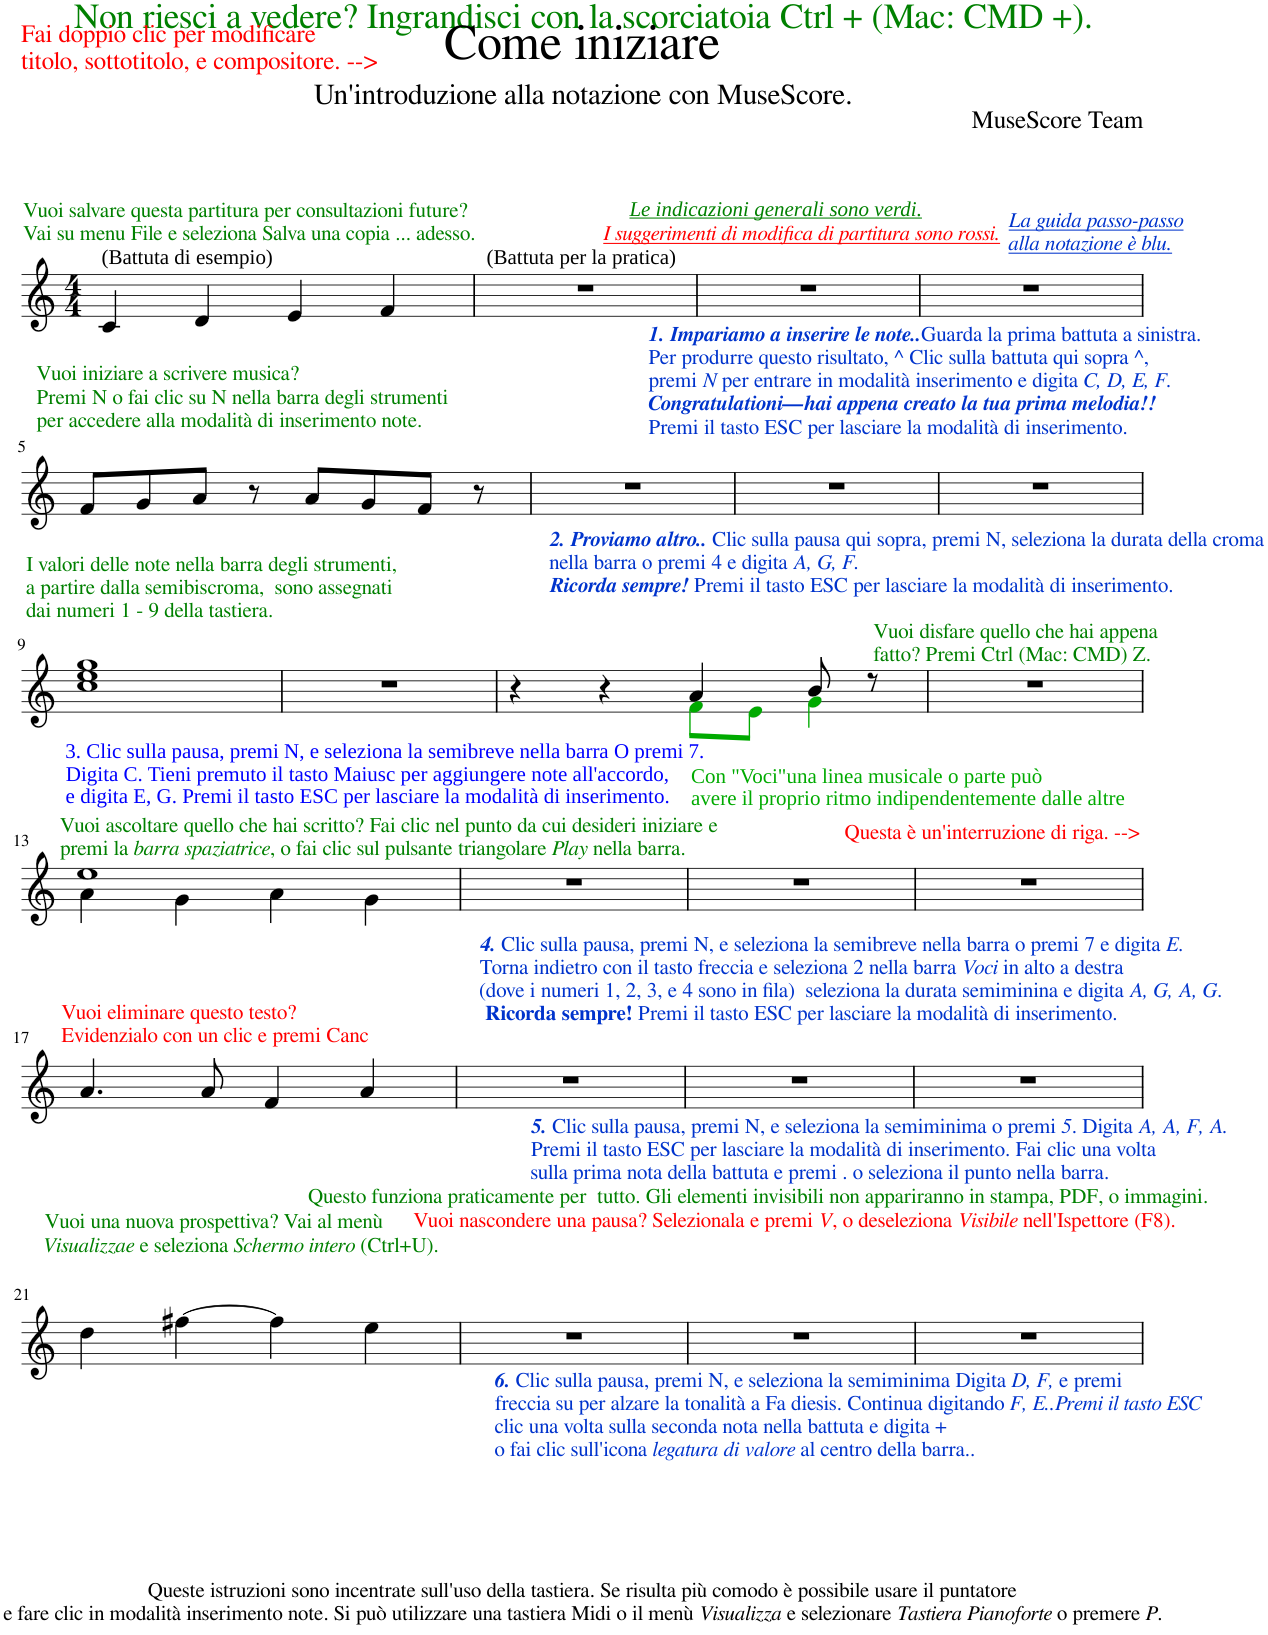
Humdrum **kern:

**kern
*part1
*staff1
*I"Piano
*I'Pno.
*clefG2
*k[]
*M4/4
=1
!LO:TX:a:t=(Battuta di esempio)
!LO:TX:a:color=#008000:t=Vuoi salvare questa partitura per consultazioni future?
!LO:TX:a:t=Vai su menu File e seleziona Salva una copia ... adesso.
4c/
4d/
4e/
4f/
=2
!LO:TX:a:t=(Battuta per la pratica)
!LO:TX:b:Bi:color=#0033CC:t=1. Impariamo a inserire le note..
!LO:TX:b:t=Guarda la prima battuta a sinistra.
!LO:TX:b:t=Per produrre questo risultato, ^ Clic sulla battuta qui sopra ^,
!LO:TX:b:t=premi
!LO:TX:b:i:t=N
!LO:TX:b:t=per entrare in modalità inserimento e digita
!LO:TX:b:i:t=C, D, E, F.
!LO:TX:b:B:t=Congratulationi—hai appena creato la tua prima melodia!!
!LO:TX:b:t=Premi il tasto ESC per lasciare la modalità di inserimento.
1r
=3
!LO:TX:a:i:color=#FF0000:t=I suggerimenti di modifica di partitura sono rossi.
!LO:TX:a:i:color=#008000:t=Le indicazioni generali sono verdi.
1r
=4
!LO:TX:a:i:color=#0033CC:t=La guida passo-passo
!LO:TX:a:t=alla notazione è blu.
1r
!!LO:LB:g=z
=5
!LO:TX:a:color=#008000:t=Vuoi iniziare a scrivere musica?
!LO:TX:a:t=Premi N o fai clic su N nella barra degli strumenti
!LO:TX:a:t=per accedere alla modalità di inserimento note.
8f/L
8g/
8a/J
8r
8a/L
8g/
8f/J
8r
=6
!LO:TX:b:Bi:color=#0033CC:t=2. Proviamo altro..
!LO:TX:b:t=Clic sulla pausa qui sopra, premi N, seleziona la durata della croma
!LO:TX:b:t=nella barra o premi 4 e digita
!LO:TX:b:i:t=A, G, F.
!LO:TX:b:t=Ricorda sempre!
!LO:TX:b:t=Premi il tasto ESC per lasciare la modalità di inserimento.
1r
=7
1r
=8
1r
!!LO:LB:g=z
=9
!LO:TX:a:color=#008000:t=I valori delle note nella barra degli strumenti,
!LO:TX:a:t=a partire dalla semibiscroma,  sono assegnati
!LO:TX:a:t=dai numeri 1 - 9 della tastiera.
!LO:TX:b:color=#0000FF:t=3. Clic sulla pausa, premi N, e seleziona la semibreve nella barra O premi 7.
!LO:TX:b:t=Digita C. Tieni premuto il tasto Maiusc per aggiungere note all'accordo,
!LO:TX:b:t=e digita E, G. Premi il tasto ESC per lasciare la modalità di inserimento.
1cc 1ee 1gg
=10
1r
=11
*^
4r	2ryy
4r	.
!LO:TX:b:color=#00AA00:t=Con "Voci"una linea musicale o parte può	!
!LO:TX:b:t=avere il proprio ritmo indipendentemente dalle altre	!
4a/	8fi\L
.	8ei\J
8b/	4gi\
8r	.
*v	*v
=12
!LO:TX:a:color=#008000:t=Vuoi disfare quello che hai appena
!LO:TX:a:t=fatto? Premi Ctrl (Mac&colon; CMD) Z.
1r
!!LO:LB:g=z
=13
*^
!LO:TX:a:color=#008000:t=Vuoi ascoltare quello che hai scritto? Fai clic nel punto da cui desideri iniziare e	!
!LO:TX:a:t=premi la	!
!LO:TX:a:i:t=barra spaziatrice	!
!LO:TX:a:t=, o fai clic sul pulsante triangolare	!
!LO:TX:a:i:t=Play	!
!LO:TX:a:t=nella barra.	!
1ee	4a\
.	4g\
.	4a\
.	4g\
=14	=14
!LO:TX:b:Bi:color=#0033CC:t=4.	!
!LO:TX:b:t=Clic sulla pausa, premi N, e seleziona la semibreve nella barra o premi 7 e digita	!
!LO:TX:b:i:t=E	!
!LO:TX:b:t=.	!
!LO:TX:b:t=Torna indietro con il tasto freccia e seleziona 2 nella barra	!
!LO:TX:b:i:t=Voci	!
!LO:TX:b:t=in alto a destra	!
!LO:TX:b:t=(dove i numeri 1, 2, 3, e 4 sono in fila)  seleziona la durata semiminina e digita	!
!LO:TX:b:i:t=A, G, A, G	!
!LO:TX:b:t=.	!
!LO:TX:b:B:t=Ricorda sempre!	!
!LO:TX:b:t=Premi il tasto ESC per lasciare la modalità di inserimento.	!
*v	*v
1r
=15
1r
=16
!LO:TX:a:color=#FF0000:t=Questa è un'interruzione di riga. -->
1r
!!LO:LB:g=z
=17
!LO:TX:a:color=#FF0000:t=Vuoi eliminare questo testo?
!LO:TX:a:t=Evidenzialo con un clic e premi Canc
4.a/
8a/
4f/
4a/
=18
!LO:TX:b:Bi:color=#0033CC:t=5.
!LO:TX:b:t=Clic sulla pausa, premi N, e seleziona la semiminima o premi
!LO:TX:b:i:t=5
!LO:TX:b:t=. Digita
!LO:TX:b:i:t=A, A, F, A.
!LO:TX:b:t=Premi il tasto ESC per lasciare la modalità di inserimento. Fai clic una volta
!LO:TX:b:t=sulla prima nota della battuta e premi . o seleziona il punto nella barra.
1r
=19
1r
=20
1r
!!LO:LB:g=z
=21
!LO:TX:a:color=#008000:t=Vuoi una nuova prospettiva? Vai al menù
!LO:TX:a:i:t=Visualizzae
!LO:TX:a:t=e seleziona
!LO:TX:a:i:t=Schermo intero
!LO:TX:a:t=(Ctrl+U).
4dd\
[4ff#X\
4ff#\]
4ee\
=22
!LO:TX:b:Bi:color=#0033CC:t=6.
!LO:TX:b:t=Clic sulla pausa, premi N, e seleziona la semiminima Digita
!LO:TX:b:i:t=D, F,
!LO:TX:b:t=e premi
!LO:TX:b:t=freccia su per alzare la tonalità a Fa diesis. Continua digitando
!LO:TX:b:i:t=F, E..Premi il tasto ESC
!LO:TX:b:t=clic una volta sulla seconda nota nella battuta e digita +
!LO:TX:b:t=o fai clic sull'icona
!LO:TX:b:i:t=legatura di valore
!LO:TX:b:t=al centro della barra..
1r
=23
!LO:TX:a:color=#FF0000:t=Vuoi nascondere una pausa? Selezionala e premi
!LO:TX:a:i:t=V
!LO:TX:a:t=, o deseleziona
!LO:TX:a:i:t=Visibile
!LO:TX:a:t=nell'Ispettore (F8).
!LO:TX:a:color=#008000:t=Questo funziona praticamente per  tutto. Gli elementi invisibili non appariranno in stampa, PDF, o immagini.
1r
=24
1r
=
*-
